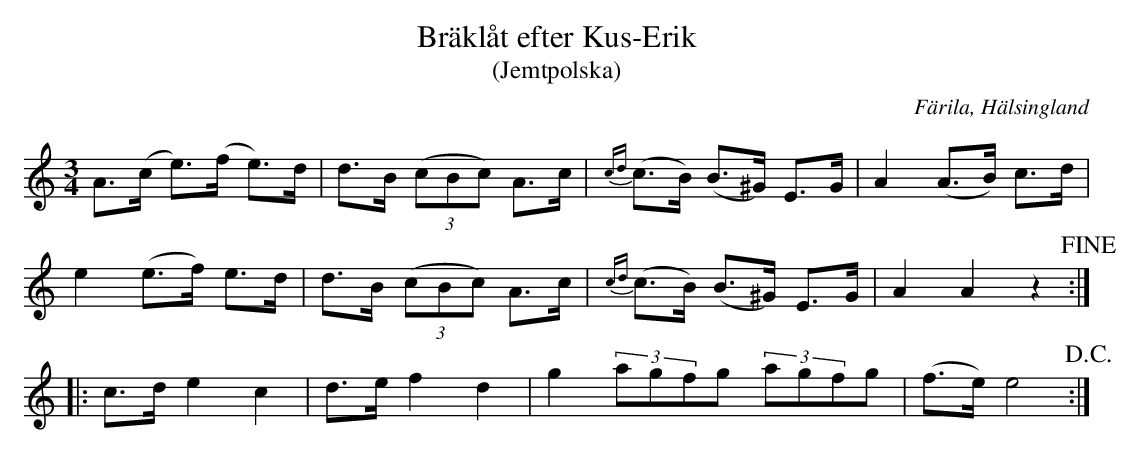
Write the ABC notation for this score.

X:1
T: Bräklåt efter Kus-Erik
T: (Jemtpolska)
O: Färila, Hälsingland
M: 3/4
L: 1/8
K: Am
A>(c e>)(f e)>d | d>B ((3cBc) A>c | {cd}(c>B) (B>^G)   E>G      | A2    (A>B) c>d  |
e2   (e>f) e>d  | d>B ((3cBc) A>c | {cd}(c>B)    (B>^G)   E>G      | A2    A2    z2  !fine! ::
K: C
c>d  e2    c2   | d>e f2      d2  | g2        (3agfg (3agfg | (f>e) e4 !D.C.!       :|
